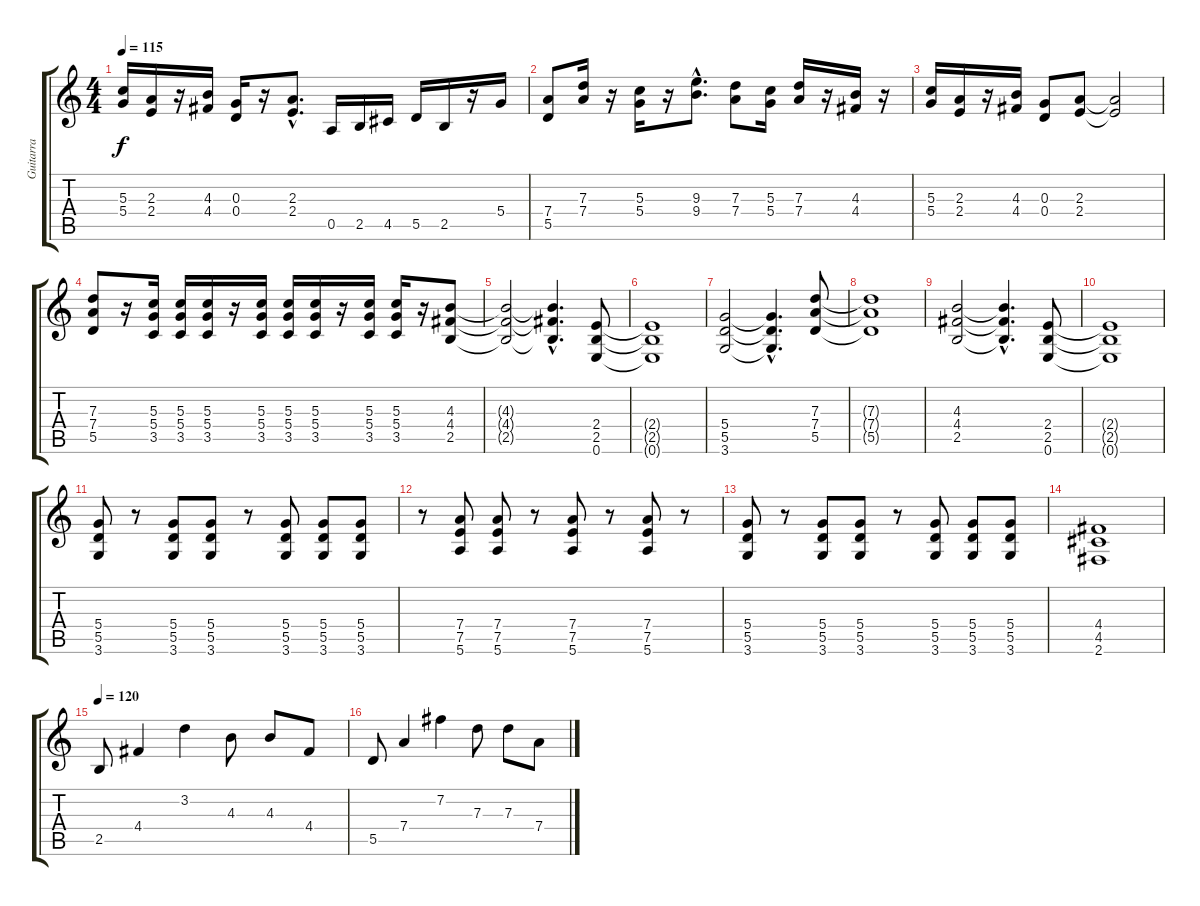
\track ("Guitarra" "Guitarra") {instrument overdrivenguitar}
\staff {score tabs}
\tuning (E4 B3 G3 D3 A2 E2) {hide}
\ts (4 4)
\tempo 115
\clef g2
\ks c
(5.3 5.4).16{dy f} (2.3 2.4).16 r.16 (4.3 4.4).16 (0.3 0.4).16 r.16 (2.3{hac} 2.4{hac}).8{d} 0.5.16 2.5.16 4.5.16 5.5.16 2.5.16 r.16 5.4.16 |
(7.4 5.5).8 (7.3 7.4).16 r.16 (5.3 5.4).16 r.16 (9.3{hac} 9.4{hac}).8{d} (7.3 7.4).8 (5.3 5.4).16 (7.3 7.4).16 r.16 (4.3 4.4).16 r.16 |
(5.3 5.4).16 (2.3 2.4).16 r.16 (4.3 4.4).16 (0.3 0.4).8 (2.3 2.4).8 (2.3{t} 2.4{t}).2 |
(7.3 7.4 5.5).8 r.16 (5.3 5.4 3.5).16 (5.3 5.4 3.5).16 (5.3 5.4 3.5).16 r.16 (5.3 5.4 3.5).16 (5.3 5.4 3.5).16 (5.3 5.4 3.5).16 r.16 (5.3 5.4 3.5).16 (5.3 5.4 3.5).16 r.16 (4.3 4.4 2.5).8 |
(4.3{t} 4.4{t} 2.5{t}).2 (4.3{hac t} 4.4{hac t} 2.5{hac t}).4{d} (2.4 2.5 0.6).8 |
(2.4{t} 2.5{t} 0.6{t}).1 |
(5.4 5.5 3.6).2 (5.4{hac t} 5.5{hac t} 3.6{hac t}).4{d} (7.3 7.4 5.5).8 |
(7.3{t} 7.4{t} 5.5{t}).1 |
(4.3 4.4 2.5).2 (4.3{hac t} 4.4{hac t} 2.5{hac t}).4{d} (2.4 2.5 0.6).8 |
(2.4{t} 2.5{t} 0.6{t}).1 |
(5.4 5.5 3.6).8 r.8 (5.4 5.5 3.6).8 (5.4 5.5 3.6).8 r.8 (5.4 5.5 3.6).8 (5.4 5.5 3.6).8 (5.4 5.5 3.6).8 |
r.8 (7.4 7.5 5.6).8 (7.4 7.5 5.6).8 r.8 (7.4 7.5 5.6).8 r.8 (7.4 7.5 5.6).8 r.8 |
(5.4 5.5 3.6).8 r.8 (5.4 5.5 3.6).8 (5.4 5.5 3.6).8 r.8 (5.4 5.5 3.6).8 (5.4 5.5 3.6).8 (5.4 5.5 3.6).8 |
(4.4 4.5 2.6).1 |
\tempo 120
2.5.8{instrument electricguitarclean} 4.4.4 3.2.4 4.3.8 4.3.8 4.4.8 |
5.5.8 7.4.4 7.2.4 7.3.8 7.3.8 7.4.8
